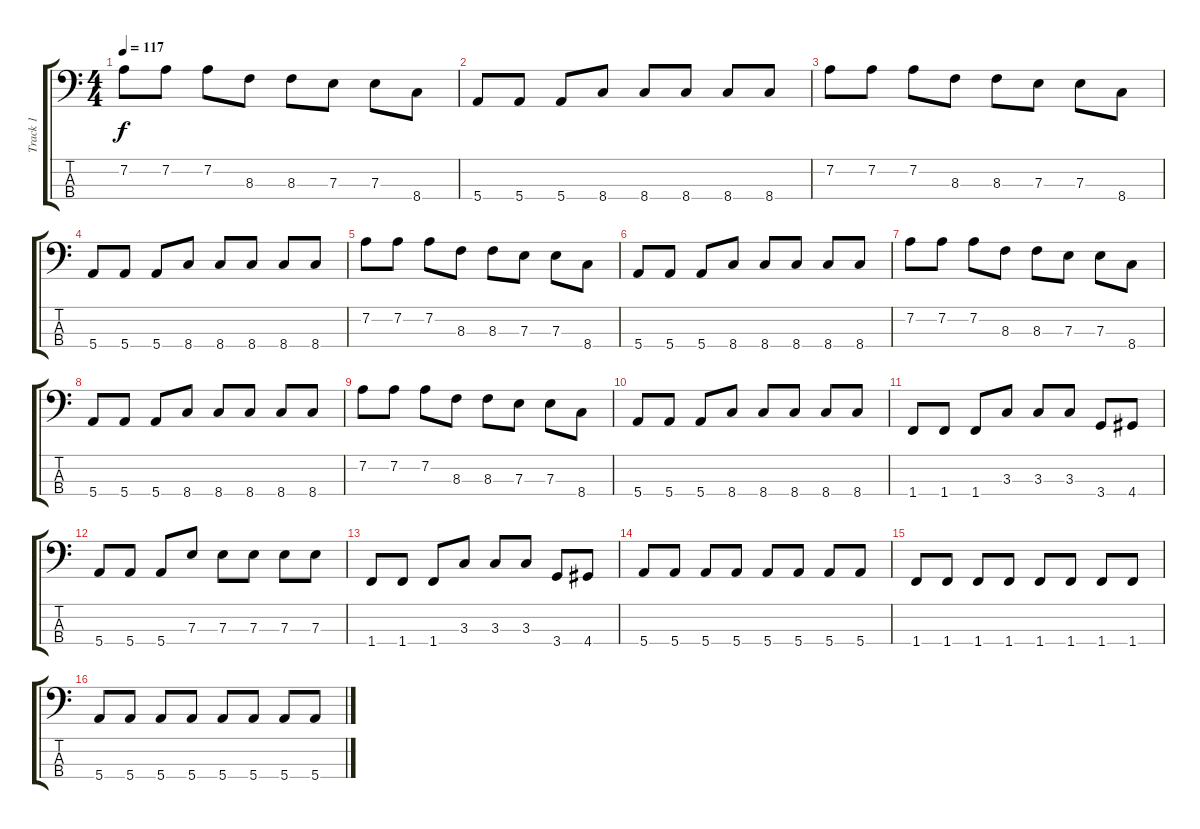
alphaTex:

\track ("Track 1" "Track 1") {instrument electricbassfinger}
\staff {score tabs}
\tuning (G2 D2 A1 E1) {hide}
\ts (4 4)
\tempo 117
\clef f4
\ks c
7.2.8{dy f} 7.2.8 7.2.8 8.3.8 8.3.8 7.3.8 7.3.8 8.4.8 |
5.4.8 5.4.8 5.4.8 8.4.8 8.4.8 8.4.8 8.4.8 8.4.8 |
7.2.8 7.2.8 7.2.8 8.3.8 8.3.8 7.3.8 7.3.8 8.4.8 |
5.4.8 5.4.8 5.4.8 8.4.8 8.4.8 8.4.8 8.4.8 8.4.8 |
7.2.8 7.2.8 7.2.8 8.3.8 8.3.8 7.3.8 7.3.8 8.4.8 |
5.4.8 5.4.8 5.4.8 8.4.8 8.4.8 8.4.8 8.4.8 8.4.8 |
7.2.8 7.2.8 7.2.8 8.3.8 8.3.8 7.3.8 7.3.8 8.4.8 |
5.4.8 5.4.8 5.4.8 8.4.8 8.4.8 8.4.8 8.4.8 8.4.8 |
7.2.8 7.2.8 7.2.8 8.3.8 8.3.8 7.3.8 7.3.8 8.4.8 |
5.4.8 5.4.8 5.4.8 8.4.8 8.4.8 8.4.8 8.4.8 8.4.8 |
1.4.8 1.4.8 1.4.8 3.3.8 3.3.8 3.3.8 3.4.8 4.4.8 |
5.4.8 5.4.8 5.4.8 7.3.8 7.3.8 7.3.8 7.3.8 7.3.8 |
1.4.8 1.4.8 1.4.8 3.3.8 3.3.8 3.3.8 3.4.8 4.4.8 |
5.4.8 5.4.8 5.4.8 5.4.8 5.4.8 5.4.8 5.4.8 5.4.8 |
1.4.8 1.4.8 1.4.8 1.4.8 1.4.8 1.4.8 1.4.8 1.4.8 |
5.4.8 5.4.8 5.4.8 5.4.8 5.4.8 5.4.8 5.4.8 5.4.8
